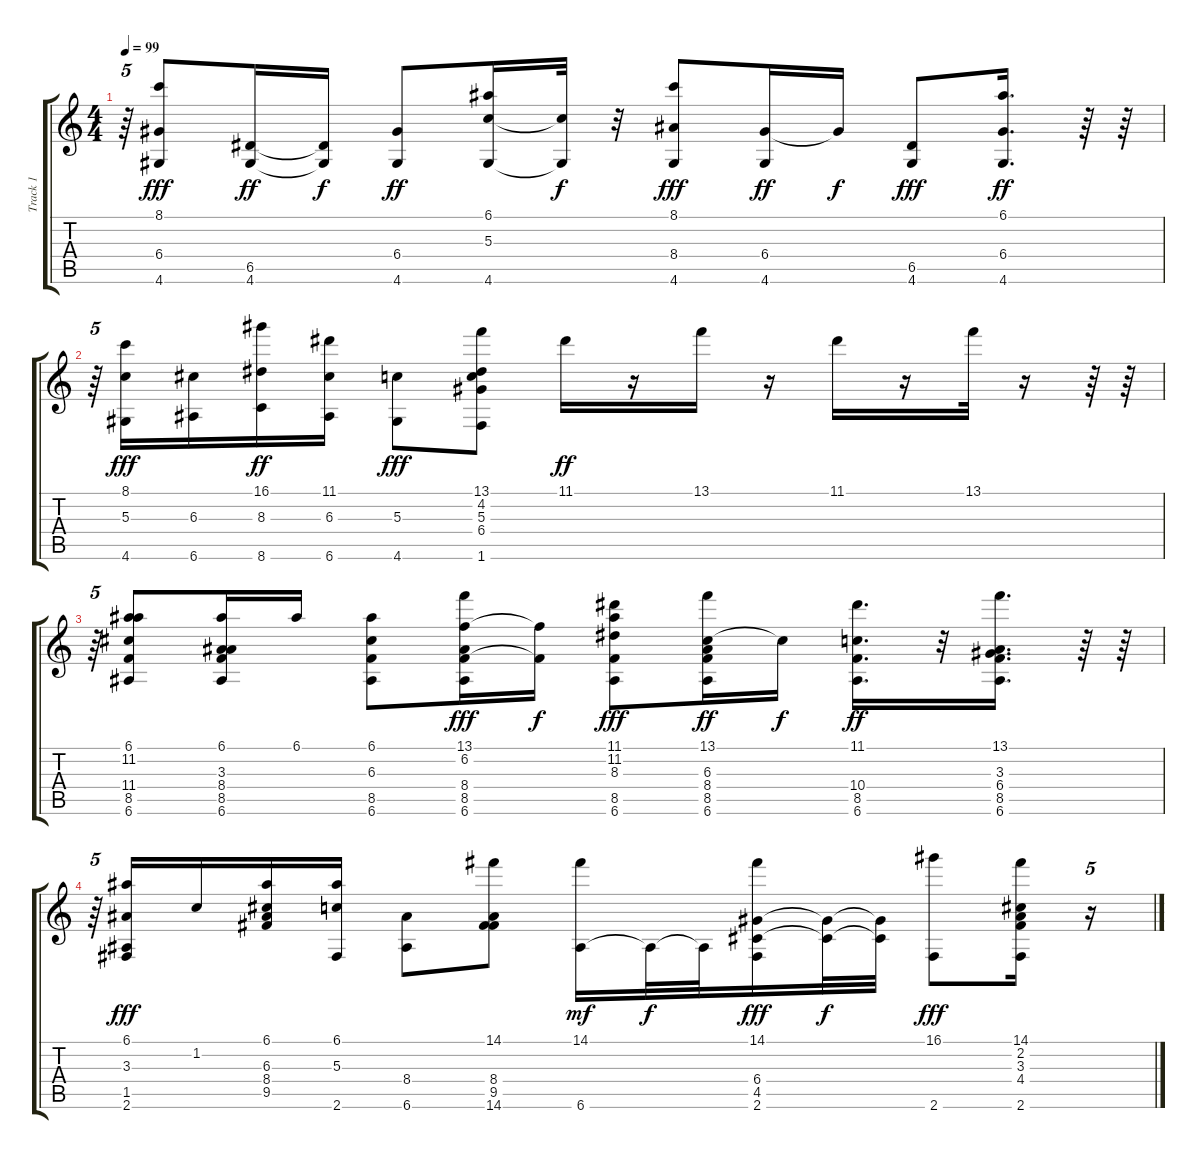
\track ("Track 1" "Track 1") {instrument acousticguitarsteel}
\staff {score tabs}
\tuning (E4 B3 G3 D3 A2 E2) {hide}
\ts (4 4)
\tempo 99
\clef g2
\ks c
r.64{tu (5 4) dy ff} (8.1 6.4 4.6).8{dy fff} (6.5 4.6).16{dy ff} (6.5{t} 4.6{t}).16{dy f} (6.4 4.6).8{dy ff} (6.1 5.3 4.6).16 (5.3{t} 4.6{t}).32{dy f} r.32 (8.1 8.4 4.6).8{dy fff} (6.4 4.6).16{dy ff} 6.4{t}.16{dy f} (6.5 4.6).8{dy fff} (6.1 6.4 4.6).16{d dy ff} r.64 r.64 |
r.64{tu (5 4)} (8.1 5.3 4.6).16{dy fff} (6.3 6.6).16 (16.1 8.3 8.6).16{dy ff} (11.1 6.3 6.6).16 (5.3 4.6).8{dy fff} (13.1 4.2 5.3 6.4 1.6).8 11.1.16{dy ff} r.16 13.1.16 r.16 11.1.16 r.16 13.1.32 r.16 r.64 r.64 |
r.64{tu (5 4)} (6.1 11.2 11.4 8.5 6.6).8 (6.1 3.3 8.4 8.5 6.6).16 6.1.16 (6.1 6.3 8.5 6.6).8 (13.1 6.2 8.4 8.5 6.6).16{dy fff} (6.2{t} 8.5{t}).16{dy f} (11.1 11.2 8.3 8.5 6.6).8{dy fff} (13.1 6.3 8.4 8.5 6.6).16{dy ff} 6.3{t}.16{dy f} (11.1 10.4 8.5 6.6).16{d dy ff} r.32 (13.1 3.3 6.4 8.5 6.6).16{d} r.64 r.64 |
r.64{tu (5 4)} (6.1 3.3 1.5 2.6).16{dy fff} 1.2.16 (6.1 6.3 8.4 9.5).16 (6.1 5.3 2.6).16 (8.4 6.6).8 (14.1 8.4 9.5 14.6).8 (14.1 6.6).16{dy mf} 6.6{t}.32{dy f} 6.6{t}.32 (14.1 6.4 4.5 2.6).16{dy fff} (6.4{t} 4.5{t}).32{dy f} (6.4{t} 4.5{t}).32 (16.1 2.6).8{dy fff} (14.1 2.2 3.3 4.4 2.6).16 r.16{tu (5 4)}
